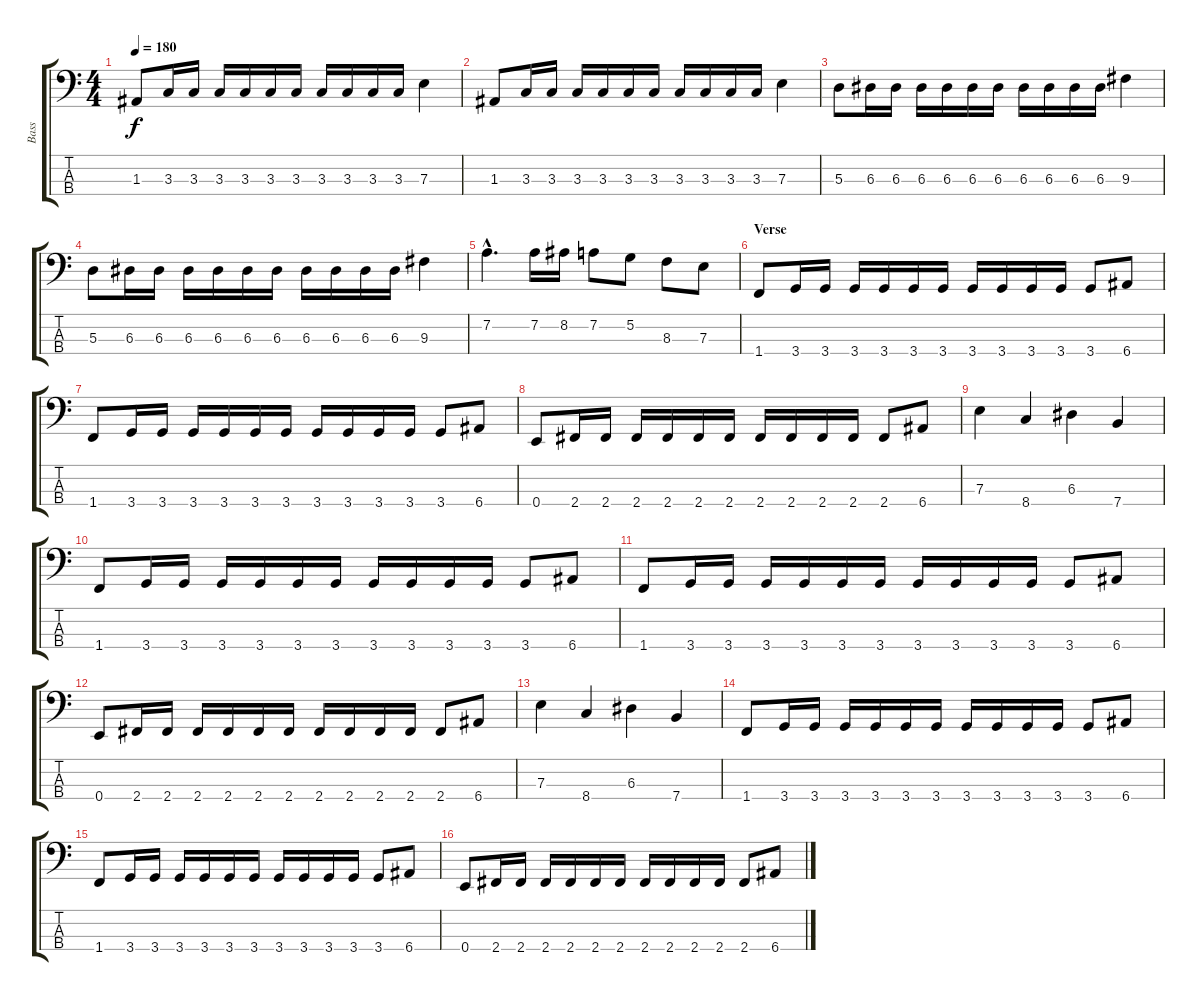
\track ("Bass" "Bass") {instrument electricbasspick}
\staff {score tabs}
\tuning (G2 D2 A1 E1) {hide}
\ts (4 4)
\tempo 180
\clef f4
\ks c
1.3.8{dy f} 3.3.16 3.3.16 3.3.16 3.3.16 3.3.16 3.3.16 3.3.16 3.3.16 3.3.16 3.3.16 7.3.4 |
1.3.8 3.3.16 3.3.16 3.3.16 3.3.16 3.3.16 3.3.16 3.3.16 3.3.16 3.3.16 3.3.16 7.3.4 |
5.3.8 6.3.16 6.3.16 6.3.16 6.3.16 6.3.16 6.3.16 6.3.16 6.3.16 6.3.16 6.3.16 9.3.4 |
5.3.8 6.3.16 6.3.16 6.3.16 6.3.16 6.3.16 6.3.16 6.3.16 6.3.16 6.3.16 6.3.16 9.3.4 |
7.2{hac}.4{d} 7.2.16 8.2.16 7.2.8 5.2.8 8.3.8 7.3.8 |
\section ("" "Verse")
1.4.8 3.4.16 3.4.16 3.4.16 3.4.16 3.4.16 3.4.16 3.4.16 3.4.16 3.4.16 3.4.16 3.4.8 6.4.8 |
1.4.8 3.4.16 3.4.16 3.4.16 3.4.16 3.4.16 3.4.16 3.4.16 3.4.16 3.4.16 3.4.16 3.4.8 6.4.8 |
0.4.8 2.4.16 2.4.16 2.4.16 2.4.16 2.4.16 2.4.16 2.4.16 2.4.16 2.4.16 2.4.16 2.4.8 6.4.8 |
7.3.4 8.4.4 6.3.4 7.4.4 |
1.4.8 3.4.16 3.4.16 3.4.16 3.4.16 3.4.16 3.4.16 3.4.16 3.4.16 3.4.16 3.4.16 3.4.8 6.4.8 |
1.4.8 3.4.16 3.4.16 3.4.16 3.4.16 3.4.16 3.4.16 3.4.16 3.4.16 3.4.16 3.4.16 3.4.8 6.4.8 |
0.4.8 2.4.16 2.4.16 2.4.16 2.4.16 2.4.16 2.4.16 2.4.16 2.4.16 2.4.16 2.4.16 2.4.8 6.4.8 |
7.3.4 8.4.4 6.3.4 7.4.4 |
1.4.8 3.4.16 3.4.16 3.4.16 3.4.16 3.4.16 3.4.16 3.4.16 3.4.16 3.4.16 3.4.16 3.4.8 6.4.8 |
1.4.8 3.4.16 3.4.16 3.4.16 3.4.16 3.4.16 3.4.16 3.4.16 3.4.16 3.4.16 3.4.16 3.4.8 6.4.8 |
0.4.8 2.4.16 2.4.16 2.4.16 2.4.16 2.4.16 2.4.16 2.4.16 2.4.16 2.4.16 2.4.16 2.4.8 6.4.8
